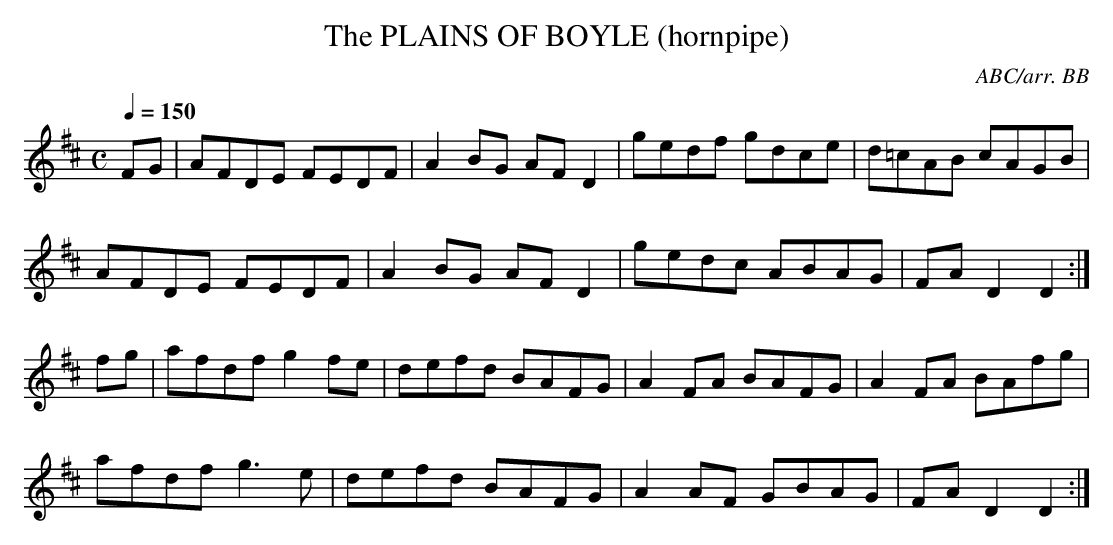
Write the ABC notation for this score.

X:1
T:PLAINS OF BOYLE (hornpipe), The
C:ABC/arr. BB
L:1/8
M:C
Q:1/4=150
K:D
FG|AFDE FEDF|A2BG AFD2|gedf gdce|d=cAB cAGB|
AFDE FEDF|A2BG AFD2|gedc ABAG|FAD2 D2:|
fg|afdf g2fe|defd BAFG|A2FA BAFG|A2FA BAfg|
afdf g3e|defd BAFG|A2AF GBAG|FAD2 D2:|
